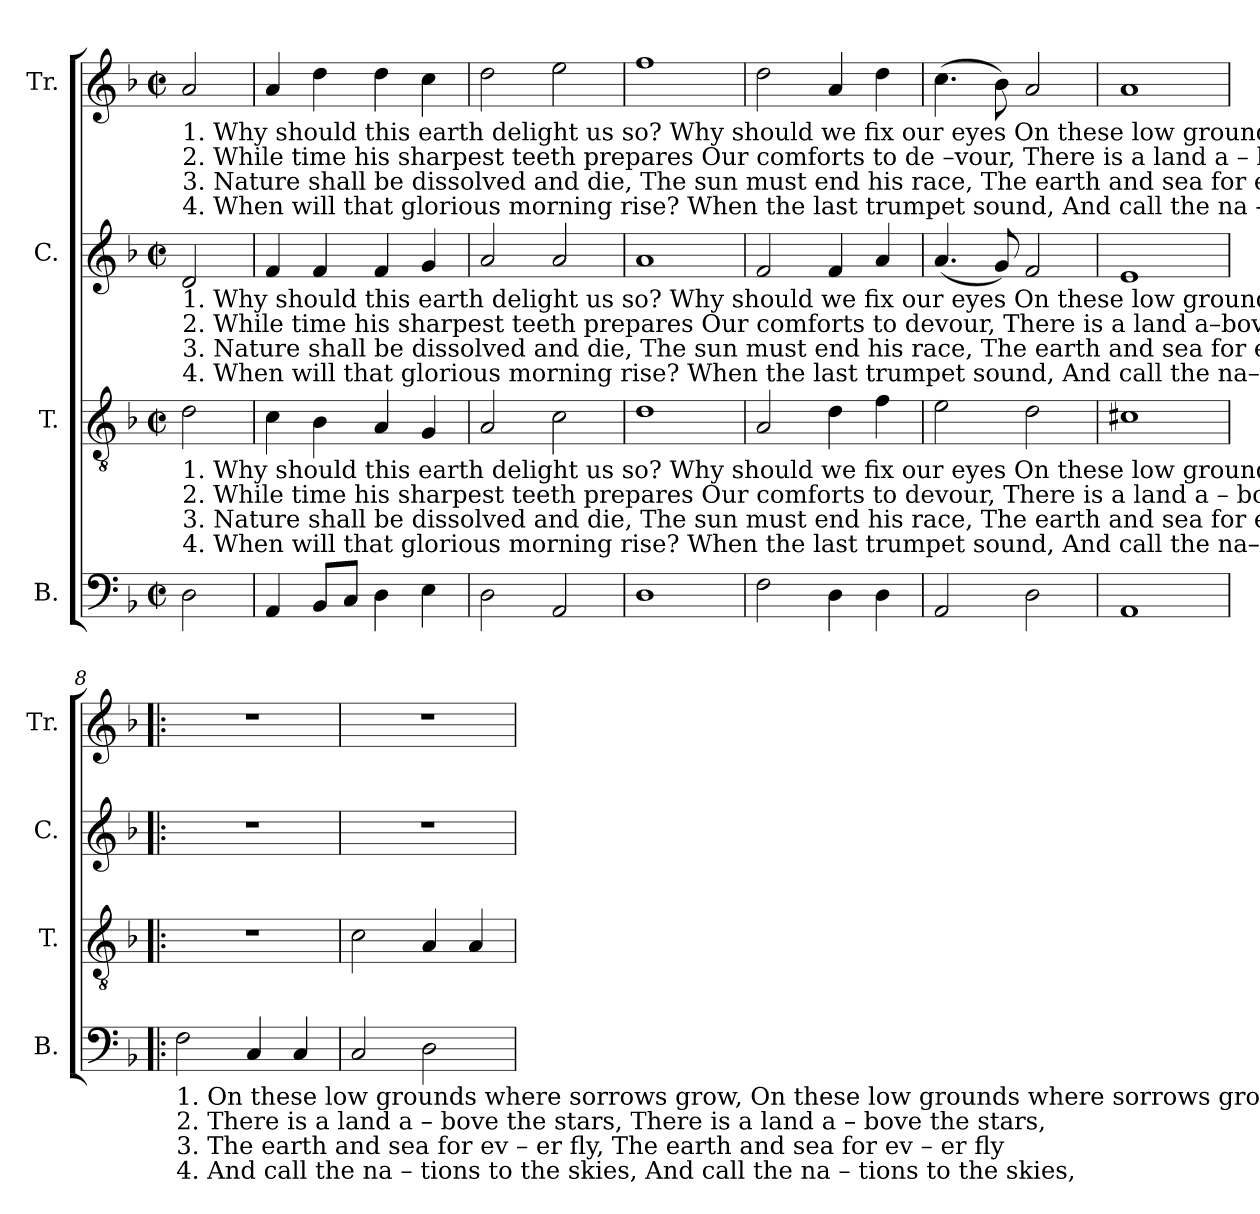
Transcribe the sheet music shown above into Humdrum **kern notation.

**kern	**kern	**kern	**kern
*part4	*part3	*part2	*part1
*staff4	*staff3	*staff2	*staff1
*I"B.	*I"T.	*I"C.	*I"Tr.
*I'B.	*I'T.	*I'C.	*I'Tr.
*clefF4	*clefGv2	*clefG2	*clefG2
*k[b-]	*k[b-]	*k[b-]	*k[b-]
*M2/2	*M2/2	*M2/2	*M2/2
*met(c|)	*met(c|)	*met(c|)	*met(c|)
*MM120	*MM120	*MM120	*MM120
=1	=1	=1	=1
!	!	!	!LO:TX:b:t=1. Why should this earth delight us so?  Why  should  we  fix  our     eyes                                            On these  low  grounds where  sor   –   rows    grow,   And
!	!	!	!LO:TX:b:t=2. While time his sharpest teeth prepares  Our  comforts  to    de –vour,                                           There   is   a    land      a    –    bove       the      stars,   And
!	!	!	!LO:TX:b:t=3. Nature  shall  be  dissolved  and  die,  The   sun   must   end   his  race,                                           The  earth  and  sea     for        ev      –    er      fly        Be –
!	!	!	!LO:TX:b:t=4. When will that glorious morning rise?  When  the  last trumpet sound,                                           And   call  the  na   –  tions      to           the    skies,    From
!	!	!LO:TX:b:t=1. Why should this earth delight us so?   Why  should  we  fix   our   eyes                                                              On these low grounds where sorrows grow,  And	!
!	!	!LO:TX:b:t=2. While time his sharpest teeth prepares   Our   comforts   to    devour,                                                               There       is   a    land  a–bove   the  stars,  And	!
!	!	!LO:TX:b:t=3. Nature  shall  be  dissolved  and  die,   The   sun   must   end  his  race,                                                               The   earth   and  sea  for  ev  – er    fly      Be –	!
!	!	!LO:TX:b:t=4. When will that glorious morning rise?  When  the  last trumpet sound,                                                               And      call   the  na–tions  to  the skies,   From	!
!	!LO:TX:b:t=1. Why should this earth delight us so?   Why   should   we   fix  our  eyes                    On these low grounds where sorrows grow,  And     eve – ry   pleasure dies?	!	!
!	!LO:TX:b:t=2. While time his sharpest teeth prepares    Our   comforts   to    devour,                       There  is  a  land  a  –   bove  the    stars,  And    joys   a–bove his power.	!	!
!	!LO:TX:b:t=3. Nature  shall  be  dissolved  and  die,   The   sun   must   end   his  race,                       The   earth   and   sea   for   ev  –  er  fly    Be – fore  my   Savior's  face.	!	!
!	!LO:TX:b:t=4. When will that glorious morning rise?  When  the  last  trumpet sound,                        And  call  the  na–tions  to   the skies,   From  underneath  the ground?	!	!
2D\	2d\	2d/	2a/
=2	=2	=2	=2
4AA/	4c\	4f/	4a/
8BB-/L	4B-\	4f/	4dd\
8C/J	.	.	.
4D\	4A/	4f/	4dd\
4E\	4G/	4g/	4cc\
=3	=3	=3	=3
2D\	2A/	2a/	2dd\
2AA/	2c\	2a/	2ee\
=4	=4	=4	=4
1D	1d	1a	1ff
=5	=5	=5	=5
2F\	2A/	2f/	2dd\
4D\	4d\	4f/	4a/
4D\	4f\	4a/	4dd\
=6	=6	=6	=6
2AA/	2e\	(4.a/	(4.cc\
.	.	8g/)	8b-\)
2D\	2d\	2f/	2a/
=7	=7	=7	=7
1AA	1c#X	1e	1a
=8!|:	=8!|:	=8!|:	=8!|:
!LO:TX:b:t=1. On these low grounds where sorrows grow,  On these low grounds where sorrows grow,	!	!	!
!LO:TX:b:t=2.    There   is    a  land   a – bove  the   stars,  There  is  a   land   a – bove     the     stars,	!	!	!
!LO:TX:b:t=3.     The   earth   and   sea   for  ev  – er   fly,   The  earth  and  sea  for  ev   –   er     fly	!	!	!
!LO:TX:b:t=4.     And  call  the  na – tions   to   the   skies,   And   call   the   na – tions  to   the  skies,	!	!	!
2F\	1r	1r	1r
4C/	.	.	.
4C/	.	.	.
=9	=9	=9	=9
2C/	2c\	1r	1r
2D\	4A/	.	.
.	4A/	.	.
=	=	=	=
*-	*-	*-	*-
